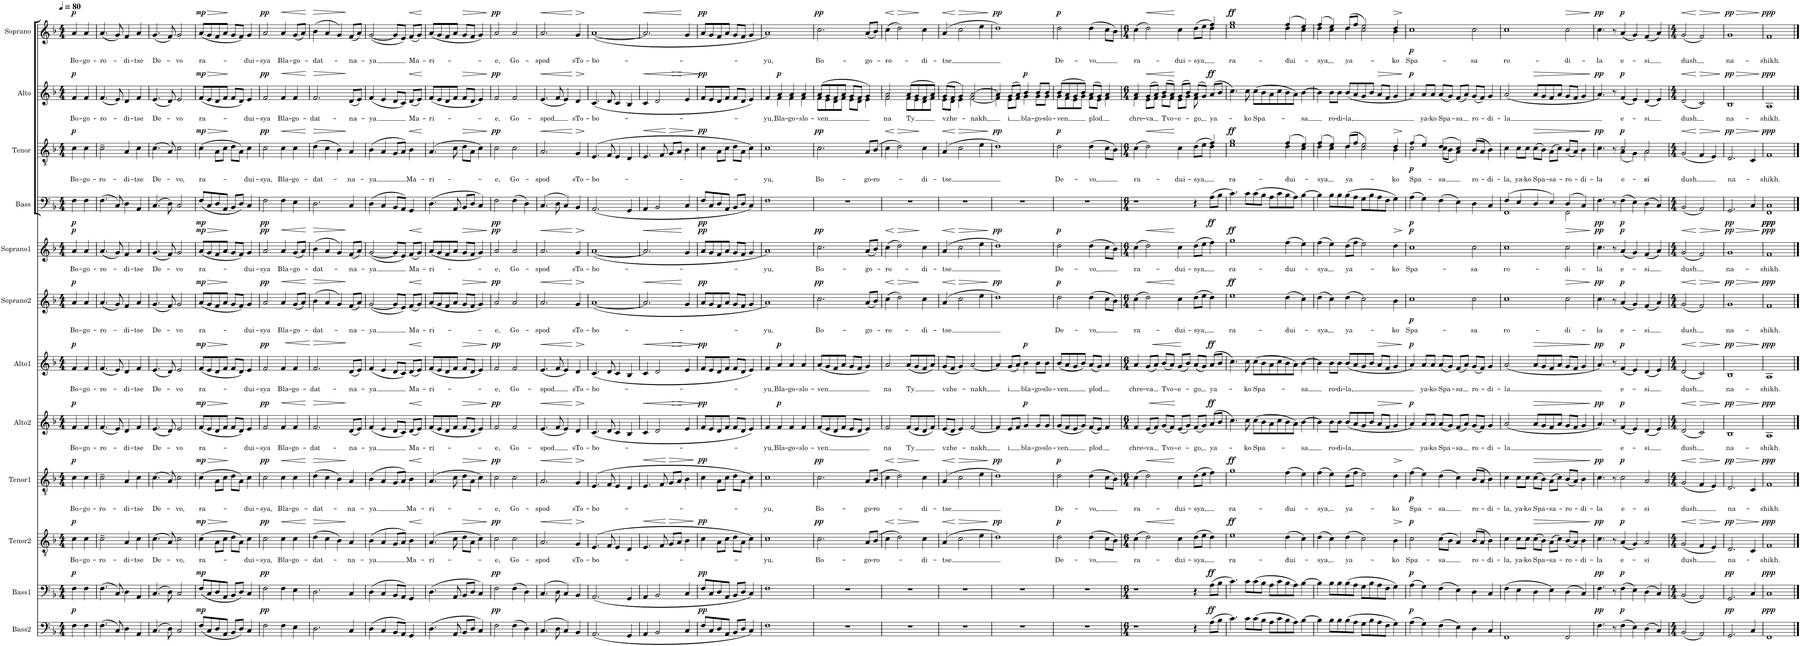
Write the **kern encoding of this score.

**kern	**dynam	**kern	**dynam	**kern	**text	**dynam	**kern	**text	**dynam	**kern	**text	**dynam	**kern	**text	**dynam	**kern	**text	**dynam	**kern	**text	**dynam	**kern	**dynam	**kern	**text	**dynam	**kern	**text	**dynam	**kern	**text	**dynam
*part12	*part12	*part11	*part11	*part10	*part10	*part10	*part9	*part9	*part9	*part8	*part8	*part8	*part7	*part7	*part7	*part6	*part6	*part6	*part5	*part5	*part5	*part4	*part4	*part3	*part3	*part3	*part2	*part2	*part2	*part1	*part1	*part1
*staff12	*staff12	*staff11	*staff11	*staff10	*staff10	*staff10	*staff9	*staff9	*staff9	*staff8	*staff8	*staff8	*staff7	*staff7	*staff7	*staff6	*staff6	*staff6	*staff5	*staff5	*staff5	*staff4	*staff4	*staff3	*staff3	*staff3	*staff2	*staff2	*staff2	*staff1	*staff1	*staff1
*I"Bass2	*	*I"Bass1	*	*I"Tenor2	*	*	*I"Tenor1	*	*	*I"Alto2	*	*	*I"Alto1	*	*	*I"Soprano2	*	*	*I"Soprano1	*	*	*I"Bass	*	*I"Tenor	*	*	*I"Alto	*	*	*I"Soprano	*	*
*I'B2.	*	*I'B1.	*	*I'T2.	*	*	*I'T1.	*	*	*I'A2.	*	*	*I'A1.	*	*	*I'S2.	*	*	*I'S1.	*	*	*I'B.	*	*I'T.	*	*	*I'A.	*	*	*I'S.	*	*
*clefF4	*	*clefF4	*	*clefGv2	*	*	*clefGv2	*	*	*clefG2	*	*	*clefG2	*	*	*clefG2	*	*	*clefG2	*	*	*clefF4	*	*clefGv2	*	*	*clefG2	*	*	*clefG2	*	*
*k[b-]	*	*k[b-]	*	*k[b-]	*	*	*k[b-]	*	*	*k[b-]	*	*	*k[b-]	*	*	*k[b-]	*	*	*k[b-]	*	*	*k[b-]	*	*k[b-]	*	*	*k[b-]	*	*	*k[b-]	*	*
*M4/4	*	*M4/4	*	*M4/4	*	*	*M4/4	*	*	*M4/4	*	*	*M4/4	*	*	*M4/4	*	*	*M4/4	*	*	*M4/4	*	*M4/4	*	*	*M4/4	*	*	*M4/4	*	*
*MM80	*	*MM80	*	*MM80	*	*	*MM80	*	*	*MM80	*	*	*MM80	*	*	*MM80	*	*	*MM80	*	*	*MM80	*	*MM80	*	*	*MM80	*	*	*MM80	*	*
=	=	=	=	=	=	=	=	=	=	=	=	=	=	=	=	=	=	=	=	=	=	=	=	=	=	=	=	=	=	=	=	=
!	!LO:DY:a	!	!LO:DY:a	!	!LO:LY:b	!LO:DY:a	!	!LO:LY:b	!LO:DY:a	!	!LO:LY:b	!LO:DY:a	!	!LO:LY:b	!LO:DY:a	!	!LO:LY:b	!LO:DY:a	!	!LO:LY:b	!LO:DY:a	!	!LO:DY:b	!	!LO:LY:b	!LO:DY:a	!	!LO:LY:b	!LO:DY:a	!	!LO:LY:b	!LO:DY:a
4F\	p	4F\	p	4c\	Bo-	p	4c\	Bo-	p	4f/	Bo-	p	4f/	Bo-	p	4a/	Bo-	p	4a/	Bo-	p	4F\	p	4c\	Bo-	p	4f/	Bo-	p	4a/	Bo-	p
!	!	!	!	!	!LO:LY:b	!	!	!LO:LY:b	!	!	!LO:LY:b	!	!	!LO:LY:b	!	!	!LO:LY:b	!	!	!LO:LY:b	!	!	!	!	!LO:LY:b	!	!	!LO:LY:b	!	!	!LO:LY:b	!
4F\	.	4F\	.	4c\	-go-	.	4c\	-go-	.	4f/	-go-	.	4f/	-go-	.	4a/	-go-	.	4a/	-go-	.	4F\	.	4c\	-go-	.	4f/	-go-	.	4a/	-go-	.
=1	=1	=1	=1	=1	=1	=1	=1	=1	=1	=1	=1	=1	=1	=1	=1	=1	=1	=1	=1	=1	=1	=1	=1	=1	=1	=1	=1	=1	=1	=1	=1	=1
!	!	!	!	!	!LO:LY:b	!	!	!LO:LY:b	!	!	!LO:LY:b	!	!	!LO:LY:b	!	!	!LO:LY:b	!	!	!LO:LY:b	!	!	!	!	!LO:LY:b	!	!	!LO:LY:b	!	!	!LO:LY:b	!
(4.F\	.	(4.F\	.	2c~\	-ro-	.	2c~\	-ro-	.	(4.f/	-ro-	.	(4.f/	-ro-	.	(4.a/	-ro-	.	(4.a/	-ro-	.	(4.F\	.	2c~\	-ro-	.	(4.f/	-ro-	.	(4.a/	-ro-	.
8C/)	.	8C/)	.	.	.	.	.	.	.	8e/)	.	.	8e/)	.	.	8g/)	.	.	8g/)	.	.	8C/)	.	.	.	.	8e/)	.	.	8g/)	.	.
!	!	!	!	!	!LO:LY:b	!	!	!LO:LY:b	!	!	!LO:LY:b	!	!	!LO:LY:b	!	!	!LO:LY:b	!	!	!LO:LY:b	!	!	!	!	!LO:LY:b	!	!	!LO:LY:b	!	!	!LO:LY:b	!
4D\	.	4D\	.	4A/	-di-	.	4A/	-di-	.	4d/	-di-	.	4d/	-di-	.	4f/	-di-	.	4f/	-di-	.	4D\	.	4A/	-di-	.	4d/	-di-	.	4f/	-di-	.
!	!	!	!	!	!LO:LY:b	!	!	!LO:LY:b	!	!	!LO:LY:b	!	!	!LO:LY:b	!	!	!LO:LY:b	!	!	!LO:LY:b	!	!	!	!	!LO:LY:b	!	!	!LO:LY:b	!	!	!LO:LY:b	!
4AA/	.	4AA/	.	4c\	-tse	.	4c\	-tse	.	4f/	-tse	.	4f/	-tse	.	4a/	-tse	.	4a/	-tse	.	4AA/	.	4c\	-tse	.	4f/	-tse	.	4a/	-tse	.
=2	=2	=2	=2	=2	=2	=2	=2	=2	=2	=2	=2	=2	=2	=2	=2	=2	=2	=2	=2	=2	=2	=2	=2	=2	=2	=2	=2	=2	=2	=2	=2	=2
!	!	!	!	!	!LO:LY:b	!	!	!LO:LY:b	!	!	!LO:LY:b	!	!	!LO:LY:b	!	!	!LO:LY:b	!	!	!LO:LY:b	!	!	!	!	!LO:LY:b	!	!	!LO:LY:b	!	!	!LO:LY:b	!
(4.C/	.	(4.C/	.	(4.c\	De-	.	(4.c\	De-	.	(4.e/	De-	.	(4.e/	De-	.	(4.g/	De-	.	(4.g/	De-	.	(4.C/	.	(4.c\	De-	.	(4.e/	De-	.	(4.g/	De-	.
8D\)	.	8D\)	.	8A/)	.	.	8A/)	.	.	8d/)	.	.	8d/)	.	.	8f/)	.	.	8f/)	.	.	8D\)	.	8A/)	.	.	8d/)	.	.	8f/)	.	.
!	!	!	!	!	!LO:LY:b	!	!	!LO:LY:b	!	!	!LO:LY:b	!	!	!LO:LY:b	!	!	!LO:LY:b	!	!	!LO:LY:b	!	!	!	!	!LO:LY:b	!	!	!LO:LY:b	!	!	!LO:LY:b	!
2C/	.	2C/	.	2c\	-vo,	.	2c\	-vo,	.	2e/	-vo	.	2e/	-vo	.	2g/	-vo	.	2g/	-vo	.	2C/	.	2c\	-vo,	.	2e/	-vo	.	2g/	-vo	.
=3	=3	=3	=3	=3	=3	=3	=3	=3	=3	=3	=3	=3	=3	=3	=3	=3	=3	=3	=3	=3	=3	=3	=3	=3	=3	=3	=3	=3	=3	=3	=3	=3
!	!LO:DY:a	!	!LO:DY:a	!	!LO:LY:b	!LO:HP:b	!	!LO:LY:b	!LO:HP:b	!	!LO:LY:b	!	!	!LO:LY:b	!	!	!LO:LY:b	!	!	!LO:LY:b	!	!	!	!	!LO:LY:b	!LO:HP:b	!	!LO:LY:b	!	!	!LO:LY:b	!
!	!	!	!	!	!	!LO:DY:n=1:a	!	!	!LO:DY:n=1:a	!	!	!LO:DY:a	!	!	!LO:DY:a	!	!	!LO:DY:a	!	!	!LO:DY:a	!	!LO:DY:b	!	!	!LO:DY:n=1:a	!	!	!LO:DY:a	!	!	!LO:DY:a
(8F/L	mp	(8F/L	mp	(4c\	ra-	> mp	(4c\	ra-	> mp	(8f/L	ra-	mp	(8f/L	ra-	mp	(8a/L	ra-	mp	(8a/L	ra-	mp	(8F/L	mp	(4c\	ra-	> mp	(8f/L	ra-	mp	(8a/L	ra-	mp
!	!	!	!	!	!	!	!	!	!	!	!	!LO:HP:b	!	!	!LO:HP:b	!	!	!LO:HP:b	!	!	!LO:HP:b	!	!	!	!	!	!	!	!LO:HP:b	!	!	!LO:HP:b
8C/	.	8C/	.	.	.	.	.	.	.	8e/	.	>	8e/	.	>	8g/	.	>	8g/	.	>	8C/	.	.	.	.	8e/	.	>	8g/	.	>
8D/	.	8D/	.	8A\L	.	.	8A\L	.	.	8d/	.	.	8d/	.	.	8f/	.	.	8f/	.	.	8D/	.	8A\L	.	.	8d/	.	.	8f/	.	.
8AA/J	.	8AA/J	.	8c\J	.	.	8c\J	.	.	8f/J	.	.	8f/J	.	.	8a/J	.	.	8a/J	.	.	8AA/J	.	8c\J	.	.	8f/J	.	.	8a/J	.	.
8BB-/L	.	8BB-/L	.	8d\L	.	]	8d\L	.	]	8f/L	.	]	8f/L	.	]	8g/L	.	]	8g/L	.	]	8BB-/L	.	8d\L	.	]	8f/L	.	]	8g/L	.	]
8D/J)	.	8D/J)	.	8A\J)	.	.	8A\J)	.	.	8d/J)	.	.	8d/J)	.	.	8f/J)	.	.	8f/J)	.	.	8D/J)	.	8A\J)	.	.	8d/J)	.	.	8f/J)	.	.
!	!	!	!	!	!LO:LY:b	!	!	!LO:LY:b	!	!	!LO:LY:b	!	!	!LO:LY:b	!	!	!LO:LY:b	!	!	!LO:LY:b	!	!	!	!	!LO:LY:b	!	!	!LO:LY:b	!	!	!LO:LY:b	!
4C/	.	4C/	.	4c\	-dui-	.	4c\	-dui-	.	4e/	dui-	.	4e/	dui-	.	4g/	dui-	.	4g/	dui-	.	4C/	.	4c\	-dui-	.	4e/	dui-	.	4g/	dui-	.
=4	=4	=4	=4	=4	=4	=4	=4	=4	=4	=4	=4	=4	=4	=4	=4	=4	=4	=4	=4	=4	=4	=4	=4	=4	=4	=4	=4	=4	=4	=4	=4	=4
!	!LO:DY:a	!	!LO:DY:a	!	!LO:LY:b	!LO:DY:a	!	!LO:LY:b	!LO:DY:a	!	!LO:LY:b	!LO:DY:a	!	!LO:LY:b	!LO:DY:a	!	!LO:LY:b	!LO:DY:a	!	!LO:LY:b	!LO:DY:a	!	!LO:DY:b	!	!LO:LY:b	!LO:DY:a	!	!LO:LY:b	!LO:DY:a	!	!LO:LY:b	!LO:DY:a
2F\	pp	2F\	pp	2c\	-sya,	pp	2c\	-sya,	pp	2f/	-sya	pp	2f/	-sya	pp	2a/	-sya	pp	2a/	-sya	pp	2F\	pp	2c\	-sya,	pp	2f/	-sya	pp	2a/	-sya	pp
!	!	!	!	!	!LO:LY:b	!LO:HP:b	!	!LO:LY:b	!LO:HP:b	!	!LO:LY:b	!LO:HP:b	!	!LO:LY:b	!LO:HP:b	!	!LO:LY:b	!LO:HP:b	!	!LO:LY:b	!LO:HP:b	!	!	!	!LO:LY:b	!LO:HP:b	!	!LO:LY:b	!LO:HP:b	!	!LO:LY:b	!LO:HP:b
4F\	.	4F\	.	4c\	Bla-	<	4c\	Bla-	<	4f/	Bla-	<	4f/	Bla-	<	4a/	Bla-	<	4a/	Bla-	<	4F\	.	4c\	Bla-	<	4f/	Bla-	<	4a/	Bla-	<
!	!	!	!	!	!LO:LY:b	!	!	!LO:LY:b	!	!	!LO:LY:b	!	!	!LO:LY:b	!	!	!LO:LY:b	!	!	!LO:LY:b	!	!	!	!	!LO:LY:b	!	!	!LO:LY:b	!	!	!LO:LY:b	!
4E\	.	4E\	.	4c\	-go-	.	4c\	-go-	.	4f/	-go-	.	4f/	-go-	.	(8g/L	-go-	.	(8g/L	-go-	.	4E\	.	4c\	-go-	.	4f/	-go-	.	(8g/L	-go-	.
.	.	.	.	.	.	.	.	.	.	.	.	.	.	.	.	8a/J)	.	.	8a/J)	.	.	.	.	.	.	.	.	.	.	8a/J)	.	.
.	.	.	.	.	.	[	.	.	[	.	.	[	.	.	[	.	.	[	.	.	[	.	.	.	.	[	.	.	[	.	.	[
=5	=5	=5	=5	=5	=5	=5	=5	=5	=5	=5	=5	=5	=5	=5	=5	=5	=5	=5	=5	=5	=5	=5	=5	=5	=5	=5	=5	=5	=5	=5	=5	=5
!	!	!	!	!	!LO:LY:b	!LO:HP:b	!	!LO:LY:b	!LO:HP:b	!	!LO:LY:b	!LO:HP:b	!	!LO:LY:b	!LO:HP:b	!	!LO:LY:b	!LO:HP:b	!	!LO:LY:b	!LO:HP:b	!	!	!	!LO:LY:b	!LO:HP:b	!	!LO:LY:b	!LO:HP:b	!	!LO:LY:b	!LO:HP:b
2.D\	.	2.D\	.	(4d\	-dat-	>	(4d\	-dat-	>	2.f/	-dat-	>	2.f/	-dat-	>	(4b-\	dat-	>	(4b-\	dat-	>	2.D\	.	(4d\	-dat-	>	2.f/	-dat-	>	(4b-\	dat-	>
.	.	.	.	4c\	.	.	4c\	.	.	.	.	.	.	.	.	4a/	.	.	4a/	.	.	.	.	4c\	.	.	.	.	.	4a/	.	.
.	.	.	.	4B-\)	.	.	4B-\)	.	.	.	.	.	.	.	.	4g/)	.	.	4g/)	.	.	.	.	4B-\)	.	.	.	.	.	4g/)	.	.
!	!	!	!	!	!LO:LY:b	!	!	!LO:LY:b	!	!	!LO:LY:b	!	!	!LO:LY:b	!	!	!LO:LY:b	!	!	!LO:LY:b	!	!	!	!	!LO:LY:b	!	!	!LO:LY:b	!	!	!LO:LY:b	!
4C/	.	4C/	.	4A/	-na-	]	4A/	-na-	]	(8d/L	-na-	]	(8d/L	-na-	]	(8f/L	-na-	]	(8f/L	-na-	]	4C/	.	4A/	-na-	]	(8d/L	-na-	]	(8f/L	-na-	]
.	.	.	.	.	.	.	.	.	.	8e/J)	.	.	8e/J)	.	.	8a/J)	.	.	8a/J)	.	.	.	.	.	.	.	8e/J)	.	.	8a/J)	.	.
=6	=6	=6	=6	=6	=6	=6	=6	=6	=6	=6	=6	=6	=6	=6	=6	=6	=6	=6	=6	=6	=6	=6	=6	=6	=6	=6	=6	=6	=6	=6	=6	=6
!	!	!	!	!	!LO:LY:b	!	!	!LO:LY:b	!	!	!LO:LY:b	!	!	!LO:LY:b	!	!	!LO:LY:b	!	!	!LO:LY:b	!	!	!	!	!LO:LY:b	!	!	!LO:LY:b	!	!	!LO:LY:b	!
(4D\	.	(4D\	.	(4B-\	-ya	.	(4B-\	-ya	.	(4f/	-ya	.	(4f/	-ya	.	([2g/	-ya	.	([2g/	-ya	.	(4D\	.	(4B-\	-ya	.	(4f/	-ya	.	([2g/	-ya	.
4C/	.	4C/	.	4A/	.	.	4A/	.	.	4e/	.	.	4e/	.	.	.	.	.	.	.	.	4C/	.	4A/	.	.	4e/	.	.	.	.	.
8BB-/L	.	8BB-/L	.	8G/L	.	.	8G/L	.	.	8d/L	.	.	8d/L	.	.	8g/L]	.	.	8g/L]	.	.	8BB-/L	.	8G/L	.	.	8d/L	.	.	8g/L]	.	.
8AA/J)	.	8AA/J)	.	8A/J)	.	.	8A/J)	.	.	8c/J)	.	.	8c/J)	.	.	8e/J)	.	.	8e/J)	.	.	8AA/J)	.	8A/J)	.	.	8c/J)	.	.	8e/J)	.	.
!	!	!	!	!	!LO:LY:b	!LO:HP:b	!	!LO:LY:b	!LO:HP:b	!	!LO:LY:b	!LO:HP:b	!	!LO:LY:b	!LO:HP:b	!	!LO:LY:b	!LO:HP:b	!	!LO:LY:b	!LO:HP:b	!	!	!	!LO:LY:b	!LO:HP:b	!	!LO:LY:b	!LO:HP:b	!	!LO:LY:b	!LO:HP:b
4GG/	.	4GG/	.	4B-\	Ma-	<	4B-\	Ma-	<	(8d/L	Ma-	<	(8d/L	Ma-	<	(8f/L	Ma-	<	(8f/L	Ma-	<	4GG/	.	4B-\	Ma-	<	(8d/L	Ma-	<	(8f/L	Ma-	<
.	.	.	.	.	.	.	.	.	.	8e/J)	.	.	8e/J)	.	.	8g/J)	.	.	8g/J)	.	.	.	.	.	.	.	8e/J)	.	.	8g/J)	.	.
.	.	.	.	.	.	[	.	.	[	.	.	[	.	.	[	.	.	[	.	.	[	.	.	.	.	[	.	.	[	.	.	[
=7	=7	=7	=7	=7	=7	=7	=7	=7	=7	=7	=7	=7	=7	=7	=7	=7	=7	=7	=7	=7	=7	=7	=7	=7	=7	=7	=7	=7	=7	=7	=7	=7
!	!	!	!	!	!LO:LY:b	!	!	!LO:LY:b	!	!	!LO:LY:b	!	!	!LO:LY:b	!	!	!LO:LY:b	!	!	!LO:LY:b	!	!	!	!	!LO:LY:b	!	!	!LO:LY:b	!	!	!LO:LY:b	!
(4.D\	.	(4.D\	.	(4.A/	-ri-	.	(4.A/	-ri-	.	(8f/L	-ri-	.	(8f/L	-ri-	.	(8a/L	-ri-	.	(8a/L	-ri-	.	(4.D\	.	(4.A/	-ri-	.	(8f/L	-ri-	.	(8a/L	-ri-	.
.	.	.	.	.	.	.	.	.	.	8e/	.	.	8e/	.	.	8g/	.	.	8g/	.	.	.	.	.	.	.	8e/	.	.	8g/	.	.
.	.	.	.	.	.	.	.	.	.	8d/	.	.	8d/	.	.	8f/	.	.	8f/	.	.	.	.	.	.	.	8d/	.	.	8f/	.	.
8AA/	.	8AA/	.	8c\	.	.	8c\	.	.	8f/J	.	.	8f/J	.	.	8a/J	.	.	8a/J	.	.	8AA/	.	8c\	.	.	8f/J	.	.	8a/J	.	.
!	!	!	!	!	!	!LO:HP:b	!	!	!LO:HP:b	!	!	!LO:HP:b	!	!	!LO:HP:b	!	!	!LO:HP:b	!	!	!LO:HP:b	!	!	!	!	!LO:HP:b	!	!	!LO:HP:b	!	!	!LO:HP:b
8BB-/L	.	8BB-/L	.	8d\L	.	>	8d\L	.	>	8f/L	.	>	8f/L	.	>	8g/L	.	>	8g/L	.	>	8BB-/L	.	8d\L	.	>	8f/L	.	>	8g/L	.	>
8D/J	.	8D/J	.	8A\J	.	.	8A\J	.	.	8d/J	.	.	8d/J	.	.	8f/J	.	.	8f/J	.	.	8D/J	.	8A\J	.	.	8d/J	.	.	8f/J	.	.
4C/)	.	4C/)	.	4c\)	.	.	4c\)	.	.	4e/)	.	.	4e/)	.	.	4g/)	.	.	4g/)	.	.	4C/)	.	4c\)	.	.	4e/)	.	.	4g/)	.	.
.	.	.	.	.	.	]	.	.	]	.	.	]	.	.	]	.	.	]	.	.	]	.	.	.	.	]	.	.	]	.	.	]
=8	=8	=8	=8	=8	=8	=8	=8	=8	=8	=8	=8	=8	=8	=8	=8	=8	=8	=8	=8	=8	=8	=8	=8	=8	=8	=8	=8	=8	=8	=8	=8	=8
!	!LO:DY:a	!	!LO:DY:a	!	!LO:LY:b	!LO:DY:a	!	!LO:LY:b	!LO:DY:a	!	!LO:LY:b	!LO:DY:a	!	!LO:LY:b	!LO:DY:a	!	!LO:LY:b	!LO:DY:a	!	!LO:LY:b	!LO:DY:a	!	!LO:DY:b	!	!LO:LY:b	!LO:DY:a	!	!LO:LY:b	!LO:DY:a	!	!LO:LY:b	!LO:DY:a
2F\	pp	2F\	pp	2c\	-e,	pp	2c\	-e,	pp	2f/	-e,	pp	2f/	-e,	pp	2a/	-e,	pp	2a/	-e,	pp	2F\	pp	2c\	-e,	pp	2f/	-e,	pp	2a/	-e,	pp
!	!	!	!	!	!LO:LY:b	!	!	!LO:LY:b	!	!	!LO:LY:b	!	!	!LO:LY:b	!	!	!LO:LY:b	!	!	!LO:LY:b	!	!	!	!	!LO:LY:b	!	!	!LO:LY:b	!	!	!LO:LY:b	!
(4F\	.	(4F\	.	2c\	Go-	.	2c\	Go-	.	2f/	Go-	.	2f/	Go-	.	2a/	Go-	.	2a/	Go-	.	(4F\	.	2c\	Go-	.	2f/	Go-	.	2a/	Go-	.
4D\)	.	4D\)	.	.	.	.	.	.	.	.	.	.	.	.	.	.	.	.	.	.	.	4D\)	.	.	.	.	.	.	.	.	.	.
=9	=9	=9	=9	=9	=9	=9	=9	=9	=9	=9	=9	=9	=9	=9	=9	=9	=9	=9	=9	=9	=9	=9	=9	=9	=9	=9	=9	=9	=9	=9	=9	=9
!	!	!	!	!	!LO:LY:b	!LO:HP:b	!	!LO:LY:b	!LO:HP:b	!	!LO:LY:b	!LO:HP:b	!	!LO:LY:b	!LO:HP:b	!	!LO:LY:b	!LO:HP:b	!	!LO:LY:b	!LO:HP:b	!	!	!	!LO:LY:b	!LO:HP:b	!	!LO:LY:b	!LO:HP:b	!	!LO:LY:b	!LO:HP:b
(4.C/	.	(4.C/	.	2.A/	-spod	<	2.A/	-spod	<	(4.e/	-spod	<	(4.e/	-spod	<	2.a/	-spod	<	2.a/	-spod	<	(4.C/	.	2.A/	-spod	<	(4.e/	-spod	<	2.a/	-spod	<
8D\	.	8D\	.	.	.	.	.	.	.	8f/	.	.	8f/	.	.	.	.	.	.	.	.	8D\	.	.	.	.	8f/	.	.	.	.	.
4C/)	.	4C/)	.	.	.	.	.	.	.	4e/)	.	.	4e/)	.	.	.	.	.	.	.	.	4C/)	.	.	.	.	4e/)	.	.	.	.	.
!	!	!	!	!	!LO:LY:b	!LO:HP:n=1:b	!	!LO:LY:b	!LO:HP:n=1:b	!	!LO:LY:b	!LO:HP:n=1:b	!	!LO:LY:b	!LO:HP:n=1:b	!	!LO:LY:b	!LO:HP:n=1:b	!	!LO:LY:b	!LO:HP:n=1:b	!	!	!	!LO:LY:b	!LO:HP:n=1:b	!	!LO:LY:b	!LO:HP:n=1:b	!	!LO:LY:b	!LO:HP:n=1:b
4BB-/	.	4BB-/	.	4G/	sTo-	[ >	4G/	sTo-	[ >	4d/	sTo-	[ >	4d/	sTo-	[ >	4g/	sTo-	[ >	4g/	sTo-	[ >	4BB-/	.	4G/	sTo-	[ >	4d/	sTo-	[ >	4g/	sTo-	[ >
.	.	.	.	.	.	]	.	.	]	.	.	]	.	.	]	.	.	]	.	.	]	.	.	.	.	]	.	.	]	.	.	]
=10	=10	=10	=10	=10	=10	=10	=10	=10	=10	=10	=10	=10	=10	=10	=10	=10	=10	=10	=10	=10	=10	=10	=10	=10	=10	=10	=10	=10	=10	=10	=10	=10
!	!	!	!	!	!LO:LY:b	!	!	!LO:LY:b	!	!	!LO:LY:b	!	!	!LO:LY:b	!	!	!LO:LY:b	!	!	!LO:LY:b	!	!	!	!	!LO:LY:b	!	!	!LO:LY:b	!	!	!LO:LY:b	!
(2.AA/	.	(2.AA/	.	(4.E/	-bo-	.	(4.E/	-bo-	.	(4.c/	-bo-	.	(4.c/	-bo-	.	([1a	-bo-	.	([1a	-bo-	.	(2.AA/	.	(4.E/	-bo-	.	(4.c/	-bo-	.	([1a	-bo-	.
.	.	.	.	8F/	.	.	8F/	.	.	8d/	.	.	8d/	.	.	.	.	.	.	.	.	.	.	8F/	.	.	8d/	.	.	.	.	.
.	.	.	.	4E/	.	.	4E/	.	.	4c/	.	.	4c/	.	.	.	.	.	.	.	.	.	.	4E/	.	.	4c/	.	.	.	.	.
4GG/	.	4GG/	.	4D/	.	.	4D/	.	.	4B-/	.	.	4B-/	.	.	.	.	.	.	.	.	4GG/	.	4D/	.	.	4B-/	.	.	.	.	.
=11	=11	=11	=11	=11	=11	=11	=11	=11	=11	=11	=11	=11	=11	=11	=11	=11	=11	=11	=11	=11	=11	=11	=11	=11	=11	=11	=11	=11	=11	=11	=11	=11
!	!	!	!	!	!	!LO:HP:b	!	!	!LO:HP:b	!	!	!LO:HP:b	!	!	!LO:HP:b	!	!	!LO:HP:b	!	!	!LO:HP:b	!	!	!	!	!LO:HP:b	!	!	!LO:HP:b	!	!	!LO:HP:b
4AA/	.	4AA/	.	4.E/	.	<	4.E/	.	<	4c/	.	<	4c/	.	<	2.a/]	.	<	2.a/]	.	<	4AA/	.	4.E/	.	<	4c/	.	<	2.a/]	.	<
2BB-/	.	2BB-/	.	.	.	.	.	.	.	2d/	.	.	2d/	.	.	.	.	.	.	.	.	2BB-/	.	.	.	.	2d/	.	.	.	.	.
.	.	.	.	8F/	.	.	8F/	.	.	.	.	.	.	.	.	.	.	.	.	.	.	.	.	8F/	.	.	.	.	.	.	.	.
!	!	!	!	!	!	!LO:HP:n=1:b	!	!	!LO:HP:n=1:b	!	!	!	!	!	!	!	!	!	!	!	!	!	!	!	!	!LO:HP:n=1:b	!	!	!	!	!	!
.	.	.	.	8G/L	.	[ >	8G/L	.	[ >	.	.	.	.	.	.	.	.	.	.	.	.	.	.	8G/L	.	[ >	.	.	.	.	.	.
.	.	.	.	8A/J	.	.	8A/J	.	.	.	.	.	.	.	.	.	.	.	.	.	.	.	.	8A/J	.	.	.	.	.	.	.	.
!	!	!	!	!	!	!	!	!	!	!	!	!LO:HP:n=1:b	!	!	!LO:HP:n=1:b	!	!	!	!	!	!	!	!	!	!	!	!	!	!LO:HP:n=1:b	!	!	!
4C/	.	4C/	.	4B-\	.	.	4B-\	.	.	4e/	.	[ >	4e/	.	[ >	4g/	.	[	4g/	.	[	4C/	.	4B-\	.	.	4e/	.	[ >	4g/	.	[
.	.	.	.	.	.	]	.	.	]	.	.	.	.	.	.	.	.	.	.	.	.	.	.	.	.	]	.	.	.	.	.	.
=12	=12	=12	=12	=12	=12	=12	=12	=12	=12	=12	=12	=12	=12	=12	=12	=12	=12	=12	=12	=12	=12	=12	=12	=12	=12	=12	=12	=12	=12	=12	=12	=12
!	!LO:DY:a	!	!LO:DY:a	!	!	!LO:DY:a	!	!	!LO:DY:a	!	!	!LO:DY:a	!	!	!LO:DY:a	!	!	!LO:DY:a	!	!	!LO:DY:a	!	!LO:DY:b	!	!	!LO:DY:a	!	!	!LO:DY:a	!	!	!LO:DY:a
8F/L	pp	8F/L	pp	4c\	.	pp	4c\	.	pp	8f/L	.	pp	8f/L	.	pp	8a/L	.	pp	8a/L	.	pp	8F/L	pp	4c\	.	pp	8f/L	.	pp	8a/L	.	pp
8C/	.	8C/	.	.	.	.	.	.	.	8e/	.	.	8e/	.	.	8g/	.	.	8g/	.	.	8C/	.	.	.	.	8e/	.	.	8g/	.	.
8D/	.	8D/	.	8A\L	.	.	8A\L	.	.	8d/	.	]	8d/	.	]	8f/	.	.	8f/	.	.	8D/	.	8A\L	.	.	8d/	.	]	8f/	.	.
8AA/J	.	8AA/J	.	8c\J	.	.	8c\J	.	.	8f/J	.	.	8f/J	.	.	8a/J	.	.	8a/J	.	.	8AA/J	.	8c\J	.	.	8f/J	.	.	8a/J	.	.
8BB-/L	.	8BB-/L	.	8d\L	.	.	8d\L	.	.	8f/L	.	.	8f/L	.	.	8g/L	.	.	8g/L	.	.	8BB-/L	.	8d\L	.	.	8f/L	.	.	8g/L	.	.
8D/J	.	8D/J	.	8A\J	.	.	8A\J	.	.	8d/J	.	.	8d/J	.	.	8f/J	.	.	8f/J	.	.	8D/J	.	8A\J	.	.	8d/J	.	.	8f/J	.	.
4C/)	.	4C/)	.	4c\)	.	.	4c\)	.	.	4e/)	.	.	4e/)	.	.	4g/	.	.	4g/	.	.	4C/)	.	4c\)	.	.	4e/)	.	.	4g/	.	.
=13	=13	=13	=13	=13	=13	=13	=13	=13	=13	=13	=13	=13	=13	=13	=13	=13	=13	=13	=13	=13	=13	=13	=13	=13	=13	=13	=13	=13	=13	=13	=13	=13
!	!	!	!	!	!LO:LY:b	!	!	!LO:LY:b	!	!	!LO:LY:b	!	!	!LO:LY:b	!	!	!LO:LY:b	!	!	!LO:LY:b	!	!	!	!	!LO:LY:b	!	!	!LO:LY:b	!	!	!LO:LY:b	!
*	*	*	*	*	*	*	*	*	*	*	*	*	*	*	*	*	*	*	*	*	*	*	*	*	*	*	*^	*	*	*	*	*
1F	.	1F	.	1c	-yu,	.	1c	-yu,	.	4f/	-yu,	.	4f/	-yu,	.	1a)	-yu,	.	1a)	-yu,	.	1F	.	1c	-yu,	.	4f/	4f/	-yu,	.	1a)	-yu,	.
!	!	!	!	!	!	!	!	!	!	!	!LO:LY:b	!LO:DY:a	!	!LO:LY:b	!LO:DY:a	!	!	!	!	!	!	!	!	!	!	!	!	!	!LO:LY:b	!LO:DY:a	!	!	!
.	.	.	.	.	.	.	.	.	.	4f/	Bla-	p	4a/	Bla-	p	.	.	.	.	.	.	.	.	.	.	.	4a/	4f\	Bla-	p	.	.	.
!	!	!	!	!	!	!	!	!	!	!	!LO:LY:b	!	!	!LO:LY:b	!	!	!	!	!	!	!	!	!	!	!	!	!	!	!LO:LY:b	!	!	!	!
.	.	.	.	.	.	.	.	.	.	4f/	-go-	.	4a/	-go-	.	.	.	.	.	.	.	.	.	.	.	.	4a/	4f\	-go-	.	.	.	.
!	!	!	!	!	!	!	!	!	!	!	!LO:LY:b	!	!	!LO:LY:b	!	!	!	!	!	!	!	!	!	!	!	!	!	!	!LO:LY:b	!	!	!	!
.	.	.	.	.	.	.	.	.	.	4f/	-slo-	.	4a/	-slo-	.	.	.	.	.	.	.	.	.	.	.	.	4a/	4f\	-slo-	.	.	.	.
=14	=14	=14	=14	=14	=14	=14	=14	=14	=14	=14	=14	=14	=14	=14	=14	=14	=14	=14	=14	=14	=14	=14	=14	=14	=14	=14	=14	=14	=14	=14	=14	=14	=14
!	!	!	!	!	!LO:LY:b	!LO:DY:a	!	!LO:LY:b	!LO:DY:a	!	!LO:LY:b	!	!	!LO:LY:b	!	!	!LO:LY:b	!LO:DY:a	!	!LO:LY:b	!LO:DY:a	!	!	!	!LO:LY:b	!LO:DY:a	!	!	!LO:LY:b	!	!	!LO:LY:b	!LO:DY:a
1r	.	1r	.	2.c\	Bo-	pp	2.c\	Bo-	pp	(8f/L	-ven	.	(8a/L	-ven	.	2.cc\	Bo-	pp	2.cc\	Bo-	pp	1r	.	2.c\	Bo-	pp	(8a/L	8f\L	-ven	.	2.cc\	Bo-	pp
.	.	.	.	.	.	.	.	.	.	8e/	.	.	8g/	.	.	.	.	.	.	.	.	.	.	.	.	.	8g/	8e\	.	.	.	.	.
.	.	.	.	.	.	.	.	.	.	8d/	.	.	8f/	.	.	.	.	.	.	.	.	.	.	.	.	.	8f/	8d\	.	.	.	.	.
.	.	.	.	.	.	.	.	.	.	8f/J	.	.	8a/J	.	.	.	.	.	.	.	.	.	.	.	.	.	8a/J	8f\J	.	.	.	.	.
.	.	.	.	.	.	.	.	.	.	8e/L	.	.	8g/L	.	.	.	.	.	.	.	.	.	.	.	.	.	8g/L	8e\L	.	.	.	.	.
.	.	.	.	.	.	.	.	.	.	8d/J	.	.	8f/J	.	.	.	.	.	.	.	.	.	.	.	.	.	8f/J	8d\J	.	.	.	.	.
!	!	!	!	!	!LO:LY:b	!	!	!LO:LY:b	!	!	!	!	!	!	!	!	!LO:LY:b	!	!	!LO:LY:b	!	!	!	!	!LO:LY:b	!	!	!	!	!	!	!LO:LY:b	!
.	.	.	.	8A/L	-go-	.	8A/L	-go-	.	4e/)	.	.	4g/)	.	.	(8a/L	-go-	.	(8a/L	-go-	.	.	.	8A/L	-go-	.	4g/)	4e\	.	.	(8a/L	-go-	.
!	!	!	!	!	!LO:LY:b	!	!	!LO:LY:b	!	!	!	!	!	!	!	!	!	!	!	!	!	!	!	!	!LO:LY:b	!	!	!	!	!	!	!	!
.	.	.	.	(8B-/J	-ro-	.	(8B-/J	-ro-	.	.	.	.	.	.	.	8b-/J)	.	.	8b-/J)	.	.	.	.	(8B-/J	-ro-	.	.	.	.	.	8b-/J)	.	.
=15	=15	=15	=15	=15	=15	=15	=15	=15	=15	=15	=15	=15	=15	=15	=15	=15	=15	=15	=15	=15	=15	=15	=15	=15	=15	=15	=15	=15	=15	=15	=15	=15	=15
!	!	!	!	!	!	!LO:HP:b	!	!	!LO:HP:b	!	!LO:LY:b	!	!	!LO:LY:b	!	!	!LO:LY:b	!LO:HP:b	!	!LO:LY:b	!LO:HP:b	!	!	!	!	!LO:HP:b	!	!	!LO:LY:b	!	!	!LO:LY:b	!LO:HP:b
1r	.	1r	.	4c\	.	<	4c\	.	<	2f/	na	.	2a/	na	.	(4cc\	-ro-	<	(4cc\	-ro-	<	1r	.	4c\	.	<	2a/	2f\	na	.	(4cc\	-ro-	<
!	!	!	!	!	!	!LO:HP:n=1:b	!	!	!LO:HP:n=1:b	!	!	!	!	!	!	!	!	!LO:HP:n=1:b	!	!	!LO:HP:n=1:b	!	!	!	!	!LO:HP:n=1:b	!	!	!	!	!	!	!LO:HP:n=1:b
.	.	.	.	2d\)	.	[ >	2d\)	.	[ >	.	.	.	.	.	.	2dd\)	.	[ >	2dd\)	.	[ >	.	.	2d\)	.	[ >	.	.	.	.	2dd\)	.	[ >
!	!	!	!	!	!	!	!	!	!	!	!LO:LY:b	!	!	!LO:LY:b	!	!	!	!	!	!	!	!	!	!	!	!	!	!	!LO:LY:b	!	!	!	!
.	.	.	.	.	.	.	.	.	.	(8f/L	-Ty	.	(8a/L	-Ty	.	.	.	.	.	.	.	.	.	.	.	.	(8a/L	8f\L	-Ty	.	.	.	.
.	.	.	.	.	.	.	.	.	.	8e/	.	.	8g/	.	.	.	.	.	.	.	.	.	.	.	.	.	8g/	8e\	.	.	.	.	.
!	!	!	!	!	!LO:LY:b	!	!	!LO:LY:b	!	!	!	!	!	!	!	!	!LO:LY:b	!	!	!LO:LY:b	!	!	!	!	!LO:LY:b	!	!	!	!	!	!	!LO:LY:b	!
.	.	.	.	4c\	-di-	]	4c\	-di-	]	8d/	.	.	8f/	.	.	4cc\	-di-	]	4cc\	-di-	]	.	.	4c\	-di-	]	8f/	8d\	.	.	4cc\	-di-	]
.	.	.	.	.	.	.	.	.	.	8f/J)	.	.	8a/J)	.	.	.	.	.	.	.	.	.	.	.	.	.	8a/J)	8f\J	.	.	.	.	.
=16	=16	=16	=16	=16	=16	=16	=16	=16	=16	=16	=16	=16	=16	=16	=16	=16	=16	=16	=16	=16	=16	=16	=16	=16	=16	=16	=16	=16	=16	=16	=16	=16	=16
!	!	!	!	!	!LO:LY:b	!LO:HP:b	!	!LO:LY:b	!LO:HP:b	!	!LO:LY:b	!	!	!LO:LY:b	!	!	!LO:LY:b	!LO:HP:b	!	!LO:LY:b	!LO:HP:b	!	!	!	!LO:LY:b	!LO:HP:b	!	!	!LO:LY:b	!	!	!LO:LY:b	!LO:HP:b
1r	.	1r	.	(4A/	-tse	<	(4A/	-tse	<	(8e/L	vzhe-	.	(8g/L	vzhe-	.	(4a/	-tse	<	(4a/	-tse	<	1r	.	(4A/	-tse	<	(8g/L	8e\L	vzhe-	.	(4a/	-tse	<
.	.	.	.	.	.	.	.	.	.	8d/J	.	.	8f/J	.	.	.	.	.	.	.	.	.	.	.	.	.	8f/J	8d\J	.	.	.	.	.
!	!	!	!	!	!	!LO:HP:n=1:b	!	!	!LO:HP:n=1:b	!	!	!	!	!	!	!	!	!LO:HP:n=1:b	!	!	!LO:HP:n=1:b	!	!	!	!	!LO:HP:n=1:b	!	!	!	!	!	!	!LO:HP:n=1:b
.	.	.	.	2c\	.	[ >	2c\	.	[ >	4e/)	.	.	4g/)	.	.	2cc\	.	[ >	2cc\	.	[ >	.	.	2c\	.	[ >	4g/)	4e\	.	.	2cc\	.	[ >
!	!	!	!	!	!	!	!	!	!	!	!LO:LY:b	!	!	!LO:LY:b	!	!	!	!	!	!	!	!	!	!	!	!	!	!	!LO:LY:b	!	!	!	!
.	.	.	.	.	.	.	.	.	.	[2f/	-nakh,	.	[2a/	-nakh,	.	.	.	.	.	.	.	.	.	.	.	.	[2a/	[2f\	-nakh,	.	.	.	.
.	.	.	.	4e\	.	.	4e\	.	.	.	.	.	.	.	.	4ee\	.	.	4ee\	.	.	.	.	4e\	.	.	.	.	.	.	4ee\	.	.
*	*	*	*	*	*	*	*	*	*	*	*	*	*	*	*	*	*	*	*	*	*	*	*	*	*	*	*v	*v	*	*	*	*	*
.	.	.	.	.	.	]	.	.	]	.	.	.	.	.	.	.	.	]	.	.	]	.	.	.	.	]	.	.	.	.	.	]
=17	=17	=17	=17	=17	=17	=17	=17	=17	=17	=17	=17	=17	=17	=17	=17	=17	=17	=17	=17	=17	=17	=17	=17	=17	=17	=17	=17	=17	=17	=17	=17	=17
*	*	*	*	*	*	*	*	*	*	*	*	*	*	*	*	*	*	*	*	*	*	*	*	*	*	*	*^	*	*	*	*	*
!	!	!	!	!	!	!LO:DY:a	!	!	!LO:DY:a	!	!	!	!	!	!	!	!	!LO:DY:a	!	!	!LO:DY:a	!	!	!	!	!LO:DY:a	!	!	!	!	!	!	!LO:DY:a
1r	.	1r	.	1d)	.	pp	1d)	.	pp	4f/]	.	.	4a/]	.	.	1dd)	.	pp	1dd)	.	pp	1r	.	1d)	.	pp	4a/]	4f\]	.	.	1dd)	.	pp
!	!	!	!	!	!	!	!	!	!	!	!LO:LY:b	!	!	!LO:LY:b	!	!	!	!	!	!	!	!	!	!	!	!	!	!	!LO:LY:b	!	!	!	!
.	.	.	.	.	.	.	.	.	.	8e/L	-i	.	(8g/L	-i	.	.	.	.	.	.	.	.	.	.	.	.	(8g/L	8e\L	-i	.	.	.	.
.	.	.	.	.	.	.	.	.	.	8f/J	.	.	8a/J)	.	.	.	.	.	.	.	.	.	.	.	.	.	8a/J)	8f\J	.	.	.	.	.
!	!	!	!	!	!	!	!	!	!	!	!LO:LY:b	!LO:DY:a	!	!LO:LY:b	!LO:DY:a	!	!	!	!	!	!	!	!	!	!	!	!	!	!LO:LY:b	!LO:DY:a	!	!	!
.	.	.	.	.	.	.	.	.	.	4g/	bla-	p	4b-\	bla-	p	.	.	.	.	.	.	.	.	.	.	.	4b-/	4g\	bla-	p	.	.	.
!	!	!	!	!	!	!	!	!	!	!	!LO:LY:b	!	!	!LO:LY:b	!	!	!	!	!	!	!	!	!	!	!	!	!	!	!LO:LY:b	!	!	!	!
.	.	.	.	.	.	.	.	.	.	8g/L	-go-	.	8b-\L	-go-	.	.	.	.	.	.	.	.	.	.	.	.	8b-/L	8g\L	-go-	.	.	.	.
!	!	!	!	!	!	!	!	!	!	!	!LO:LY:b	!	!	!LO:LY:b	!	!	!	!	!	!	!	!	!	!	!	!	!	!	!LO:LY:b	!	!	!	!
.	.	.	.	.	.	.	.	.	.	8g/J	-slo-	.	8b-\J	-slo-	.	.	.	.	.	.	.	.	.	.	.	.	8b-/J	8g\J	-slo-	.	.	.	.
=18	=18	=18	=18	=18	=18	=18	=18	=18	=18	=18	=18	=18	=18	=18	=18	=18	=18	=18	=18	=18	=18	=18	=18	=18	=18	=18	=18	=18	=18	=18	=18	=18	=18
!	!	!	!	!	!LO:LY:b	!LO:DY:a	!	!LO:LY:b	!LO:DY:a	!	!LO:LY:b	!	!	!LO:LY:b	!	!	!LO:LY:b	!LO:DY:a	!	!LO:LY:b	!LO:DY:a	!	!	!	!LO:LY:b	!LO:DY:a	!	!	!LO:LY:b	!	!	!LO:LY:b	!LO:DY:a
1r	.	1r	.	2d\	De-	p	2d\	De-	p	(8g/L	-ven	.	(8b-/L	-ven	.	2dd\	De-	p	2dd\	De-	p	1r	.	2d\	De-	p	(8b-/L	8g\L	-ven	.	2dd\	De-	p
.	.	.	.	.	.	.	.	.	.	8f/	.	.	8a/	.	.	.	.	.	.	.	.	.	.	.	.	.	8a/	8f\	.	.	.	.	.
.	.	.	.	.	.	.	.	.	.	8e/	.	.	8g/	.	.	.	.	.	.	.	.	.	.	.	.	.	8g/	8e\	.	.	.	.	.
.	.	.	.	.	.	.	.	.	.	8g/J)	.	.	8b-/J)	.	.	.	.	.	.	.	.	.	.	.	.	.	8b-/J)	8g\J	.	.	.	.	.
!	!	!	!	!	!LO:LY:b	!	!	!LO:LY:b	!	!	!LO:LY:b	!	!	!LO:LY:b	!	!	!LO:LY:b	!	!	!LO:LY:b	!	!	!	!	!LO:LY:b	!	!	!	!LO:LY:b	!	!	!LO:LY:b	!
.	.	.	.	(4d\	-vo,	.	(4d\	-vo,	.	(8f/L	plod	.	(8a/L	plod	.	(4dd\	-vo,	.	(4dd\	-vo,	.	.	.	(4d\	-vo,	.	(8a/L	8f\L	plod	.	(4dd\	-vo,	.
.	.	.	.	.	.	.	.	.	.	8e/J)	.	.	8g/J)	.	.	.	.	.	.	.	.	.	.	.	.	.	8g/J)	8e\J	.	.	.	.	.
.	.	.	.	8c\L	.	.	8c\L	.	.	4f/	.	.	4a/	.	.	8cc\L	.	.	8cc\L	.	.	.	.	8c\L	.	.	4a/	4f\	.	.	8cc\L	.	.
.	.	.	.	8B-\J)	.	.	8B-\J)	.	.	.	.	.	.	.	.	8b-\J)	.	.	8b-\J)	.	.	.	.	8B-\J)	.	.	.	.	.	.	8b-\J)	.	.
=19	=19	=19	=19	=19	=19	=19	=19	=19	=19	=19	=19	=19	=19	=19	=19	=19	=19	=19	=19	=19	=19	=19	=19	=19	=19	=19	=19	=19	=19	=19	=19	=19	=19
*M6/4	*	*M6/4	*	*M6/4	*	*	*M6/4	*	*	*M6/4	*	*	*M6/4	*	*	*M6/4	*	*	*M6/4	*	*	*M6/4	*	*M6/4	*	*	*M6/4	*	*	*	*M6/4	*	*
!	!	!	!	!	!LO:LY:b	!	!	!LO:LY:b	!	!	!LO:LY:b	!	!	!LO:LY:b	!	!	!LO:LY:b	!	!	!LO:LY:b	!	!	!	!	!LO:LY:b	!	!	!	!LO:LY:b	!	!	!LO:LY:b	!
*	*	*	*	*	*	*	*	*	*	*	*	*	*	*	*	*	*	*	*	*	*	*	*	*^	*	*	*	*	*	*	*^	*	*
1r	.	1r	.	(4c\	ra-	.	(4c\	ra-	.	4f/	chre-	.	4a/	chre-	.	(4cc\	ra-	.	(4cc\	ra-	.	1r	.	(4c\	4ryy	ra-	.	4a/	4f\	chre-	.	(4cc\	4ryy	ra-	.
!	!	!	!	!	!	!LO:HP:b	!	!	!LO:HP:b	!	!LO:LY:b	!LO:HP:b	!	!LO:LY:b	!LO:HP:b	!	!	!LO:HP:b	!	!	!LO:HP:b	!	!	!	!	!	!LO:HP:b	!	!	!LO:LY:b	!LO:HP:b	!	!	!	!LO:HP:b
*	*	*	*	*	*	*	*	*	*	*	*	*	*	*	*	*	*	*	*	*	*	*	*	*v	*v	*	*	*	*	*	*	*v	*v	*	*
.	.	.	.	2d\)	.	<	2d\)	.	<	(8e/L	-va	<	(8g/L	-va	<	2dd\)	.	<	2dd\)	.	<	.	.	2d\)	.	<	(8g/L	8e\L	-va	<	2dd\)	.	<
.	.	.	.	.	.	.	.	.	.	8f/J)	.	.	8a/J)	.	.	.	.	.	.	.	.	.	.	.	.	.	8a/J)	8f\J	.	.	.	.	.
!	!	!	!	!	!	!	!	!	!	!	!LO:LY:b	!	!	!LO:LY:b	!	!	!	!	!	!	!	!	!	!	!	!	!	!	!LO:LY:b	!	!	!	!
.	.	.	.	.	.	.	.	.	.	(8g/L	Tvo-	.	(8b-/L	Tvo-	.	.	.	.	.	.	.	.	.	.	.	.	(8b-/L	8g\L	Tvo-	.	.	.	.
.	.	.	.	.	.	.	.	.	.	8f/J)	.	.	8a/J)	.	.	.	.	.	.	.	.	.	.	.	.	.	8a/J)	8f\J	.	.	.	.	.
!	!	!	!	!	!LO:LY:b	!	!	!LO:LY:b	!	!	!LO:LY:b	!	!	!LO:LY:b	!	!	!LO:LY:b	!	!	!LO:LY:b	!	!	!	!	!LO:LY:b	!	!	!	!LO:LY:b	!	!	!LO:LY:b	!
.	.	.	.	4c\	dui-	[	4c\	dui-	[	(8e/L	-e-	[	(8g/L	-e-	[	4cc\	dui-	[	4cc\	dui-	[	.	.	4c\	dui-	[	(8g/L	8e\L	-e-	[	4cc\	dui-	[
.	.	.	.	.	.	.	.	.	.	8g/J)	.	.	8b-/J)	.	.	.	.	.	.	.	.	.	.	.	.	.	8b-/J)	8g\J	.	.	.	.	.
!	!	!	!	!	!LO:LY:b	!	!	!LO:LY:b	!	!	!LO:LY:b	!	!	!LO:LY:b	!	!	!LO:LY:b	!	!	!LO:LY:b	!	!	!	!	!LO:LY:b	!	!	!	!LO:LY:b	!	!	!LO:LY:b	!
4r	.	4r	.	(8d\L	-sya,	.	(8d\L	-sya,	.	(8f/L	-go,	.	(8a/L	-go,	.	(8dd\L	-sya,	.	(8dd\L	-sya,	.	4r	.	(8d\L	-sya,	.	(8a/L	8f\	-go,	.	(8dd\L	-sya,	.
.	.	.	.	8e\J	.	.	8e\J	.	.	8g/J)	.	.	8g/J)	.	.	8ee\J	.	.	8ee\J	.	.	.	.	8e\J	.	.	8g/J)	8ryy	.	.	8ee\J	.	.
!	!LO:DY:a	!	!LO:DY:a	!	!	!	!	!	!	!	!LO:LY:b	!LO:DY:a	!	!LO:LY:b	!LO:DY:a	!	!	!	!	!	!	!	!LO:DY:b	!	!	!	!	!	!LO:LY:b	!LO:DY:a	!	!	!
*	*	*	*	*	*	*	*	*	*	*	*	*	*	*	*	*	*	*	*	*	*	*	*	*^	*	*	*	*	*	*	*^	*	*
(8A\L	ff	(8A\L	ff	4d\)	.	.	4f\)	.	.	(8a/L	ya-	ff	(8a/L	ya-	ff	4dd\)	.	.	4ff\)	.	.	(8A\L	ff	4f/)	4d\	.	.	(8a/L	4ryy	ya-	ff	4ff/)	4dd\	.	.
8B-\J	.	8B-\J	.	.	.	.	.	.	.	8b-/J	.	.	8b-/J	.	.	.	.	.	.	.	.	8B-\J	.	.	.	.	.	8b-/J	.	.	.	.	.	.	.
*	*	*	*	*	*	*	*	*	*	*	*	*	*	*	*	*	*	*	*	*	*	*	*	*	*	*	*	*v	*v	*	*	*	*	*	*
=20	=20	=20	=20	=20	=20	=20	=20	=20	=20	=20	=20	=20	=20	=20	=20	=20	=20	=20	=20	=20	=20	=20	=20	=20	=20	=20	=20	=20	=20	=20	=20	=20	=20	=20
!	!	!	!	!	!LO:LY:b	!LO:DY:a	!	!LO:LY:b	!LO:DY:a	!	!	!	!	!	!	!	!LO:LY:b	!LO:DY:a	!	!LO:LY:b	!LO:DY:a	!	!	!	!	!LO:LY:b	!LO:DY:a	!	!	!	!	!	!LO:LY:b	!LO:DY:a
4.c\)	.	4.c\)	.	1e	ra-	ff	1g	ra-	ff	4.cc\)	.	.	4.cc\)	.	.	1ee	ra-	ff	1gg	ra-	ff	4.c\)	.	1g	1e	ra-	ff	4.cc\)	.	.	1gg	1ee	ra-	ff
!	!	!	!	!	!	!	!	!	!	!	!LO:LY:b	!	!	!LO:LY:b	!	!	!	!	!	!	!	!	!	!	!	!	!	!	!LO:LY:b	!	!	!	!	!
8c\L	.	8c\L	.	.	.	.	.	.	.	8cc\	-ko	.	8cc\	-ko	.	.	.	.	.	.	.	8c\L	.	.	.	.	.	8cc\	-ko	.	.	.	.	.
!	!	!	!	!	!	!	!	!	!	!	!LO:LY:b	!	!	!LO:LY:b	!	!	!	!	!	!	!	!	!	!	!	!	!	!	!LO:LY:b	!	!	!	!	!
(8c\	.	(8c\	.	.	.	.	.	.	.	(8cc\L	Spa-	.	(8cc\L	Spa-	.	.	.	.	.	.	.	(8c\	.	.	.	.	.	(8cc\L	Spa-	.	.	.	.	.
8B-\J	.	8B-\J	.	.	.	.	.	.	.	8b-\	.	.	8b-\	.	.	.	.	.	.	.	.	8B-\J	.	.	.	.	.	8b-\	.	.	.	.	.	.
8A\L	.	8A\L	.	.	.	.	.	.	.	8a\	.	.	8a\	.	.	.	.	.	.	.	.	8A\L	.	.	.	.	.	8a\	.	.	.	.	.	.
8c\	.	8c\	.	.	.	.	.	.	.	8cc\	.	.	8cc\	.	.	.	.	.	.	.	.	8c\	.	.	.	.	.	8cc\	.	.	.	.	.	.
!	!	!	!	!	!LO:LY:b	!	!	!LO:LY:b	!	!	!	!	!	!	!	!	!LO:LY:b	!	!	!LO:LY:b	!	!	!	!	!	!LO:LY:b	!	!	!	!	!	!	!LO:LY:b	!
8B-\	.	8B-\	.	(4d\	-dui-	.	(4f\	-dui-	.	8b-\	.	.	8b-\	.	.	(4dd\	-dui-	.	(4ff\	-dui-	.	8B-\	.	(4f/	4d\	-dui-	.	8b-\	.	.	(4ff/	4dd\	-dui-	.
8A\J)	.	8A\J)	.	.	.	.	.	.	.	8a\J)	.	.	8a\J)	.	.	.	.	.	.	.	.	8A\J)	.	.	.	.	.	8a\J)	.	.	.	.	.	.
!	!	!	!	!	!	!	!	!	!	!	!LO:LY:b	!	!	!LO:LY:b	!	!	!	!	!	!	!	!	!	!	!	!	!	!	!LO:LY:b	!	!	!	!	!
[4B-\	.	[4B-\	.	4c\)	.	.	4e\)	.	.	[4b-\	-sa	.	[4b-\	-sa	.	4cc\)	.	.	4ee\)	.	.	[4B-\	.	4e/)	4c\	.	.	[4b-\	-sa	.	4ee/)	4cc\	.	.
=21	=21	=21	=21	=21	=21	=21	=21	=21	=21	=21	=21	=21	=21	=21	=21	=21	=21	=21	=21	=21	=21	=21	=21	=21	=21	=21	=21	=21	=21	=21	=21	=21	=21	=21
!	!	!	!	!	!LO:LY:b	!	!	!LO:LY:b	!	!	!	!	!	!	!	!	!LO:LY:b	!	!	!LO:LY:b	!	!	!	!	!	!LO:LY:b	!	!	!	!	!	!	!LO:LY:b	!
4B-\]	.	4B-\]	.	(4d\	-sya,	.	(4f\	-sya,	.	4b-\]	.	.	4b-\]	.	.	(4dd\	-sya,	.	(4ff\	-sya,	.	4B-\]	.	(4f/	4d\	-sya,	.	4b-\]	.	.	(4ff/	4dd\	-sya,	.
!	!	!	!	!	!	!	!	!	!	!	!LO:LY:b	!	!	!LO:LY:b	!	!	!	!	!	!	!	!	!	!	!	!	!	!	!LO:LY:b	!	!	!	!	!
8B-\L	.	8B-\L	.	4c\)	.	.	4e\)	.	.	8b-\L	ro-	.	8b-\L	ro-	.	4cc\)	.	.	4ee\)	.	.	8B-\L	.	4e/)	4c\	.	.	8b-\L	ro-	.	4ee/)	4cc\	.	.
!	!	!	!	!	!	!	!	!	!	!	!LO:LY:b	!	!	!LO:LY:b	!	!	!	!	!	!	!	!	!	!	!	!	!	!	!LO:LY:b	!	!	!	!	!
8B-\	.	8B-\	.	.	.	.	.	.	.	8b-\J	-di-	.	8b-\J	-di-	.	.	.	.	.	.	.	8B-\	.	.	.	.	.	8b-\J	-di-	.	.	.	.	.
!	!	!	!	!	!LO:LY:b	!	!	!LO:LY:b	!	!	!LO:LY:b	!	!	!LO:LY:b	!	!	!LO:LY:b	!	!	!LO:LY:b	!	!	!	!	!	!LO:LY:b	!	!	!LO:LY:b	!	!	!	!LO:LY:b	!
(8B-\	.	(8B-\	.	(4d\	ya-	.	(8d\L	ya-	.	(8b-/L	-la,	.	(8b-/L	-la,	.	(4dd\	ya-	.	(8dd\L	ya-	.	(8B-\	.	(8d/L	4d\	ya-	.	(8b-/L	-la,	.	(8dd/L	4dd\	ya-	.
8A\J	.	8A\J	.	.	.	.	8f\J	.	.	8a/	.	.	8a/	.	.	.	.	.	8ff\J	.	.	8A\J	.	8f/J	.	.	.	8a/	.	.	8ff/J	.	.	.
8G\L	.	8G\L	.	2c\)	.	.	2e\)	.	.	8g/	.	.	8g/	.	.	2cc\)	.	.	2ee\)	.	.	8G\L	.	2e/)	2c\	.	.	8g/	.	.	2ee/)	2cc\	.	.
8B-\	.	8B-\	.	.	.	.	.	.	.	8b-/J	.	.	8b-/J	.	.	.	.	.	.	.	.	8B-\	.	.	.	.	.	8b-/J	.	.	.	.	.	.
!	!	!	!	!	!	!	!	!	!	!	!	!LO:HP:b	!	!	!LO:HP:b	!	!	!	!	!	!	!	!	!	!	!	!	!	!	!LO:HP:b	!	!	!	!
8A\	.	8A\	.	.	.	.	.	.	.	8a/L	.	>	8a/L	.	>	.	.	.	.	.	.	8A\	.	.	.	.	.	8a/L	.	>	.	.	.	.
8F\J	.	8F\J	.	.	.	.	.	.	.	8f/J	.	.	8f/J	.	.	.	.	.	.	.	.	8F\J	.	.	.	.	.	8f/J	.	.	.	.	.	.
!	!	!	!	!	!LO:LY:b	!LO:HP:b	!	!LO:LY:b	!LO:HP:b	!	!	!	!	!	!	!	!LO:LY:b	!	!	!LO:LY:b	!LO:HP:b	!	!	!	!	!LO:LY:b	!LO:HP:b	!	!	!	!	!	!LO:LY:b	!LO:HP:b
4G\)	.	4G\)	.	4B-\	ko	>	4d\	-ko	>	4g/	.	.	4g/	.	.	4b-\	ko	.	4dd\	-ko	>	4G\)	.	4d/	4B-\	-ko	>	4g/	.	.	4dd/	4b-\	-ko	>
*	*	*	*	*	*	*	*	*	*	*	*	*	*	*	*	*	*	*	*	*	*	*	*	*v	*v	*	*	*	*	*	*v	*v	*	*
.	.	.	.	.	.	]	.	.	]	.	.	]	.	.	]	.	.	.	.	.	]	.	.	.	.	]	.	.	]	.	.	]
=22	=22	=22	=22	=22	=22	=22	=22	=22	=22	=22	=22	=22	=22	=22	=22	=22	=22	=22	=22	=22	=22	=22	=22	=22	=22	=22	=22	=22	=22	=22	=22	=22
!	!LO:DY:a	!	!LO:DY:a	!	!LO:LY:b	!LO:DY:a	!	!LO:LY:b	!LO:DY:b	!	!	!LO:DY:a	!	!	!LO:DY:a	!	!LO:LY:b	!LO:DY:b	!	!LO:LY:b	!LO:DY:a	!	!LO:DY:b	!	!LO:LY:b	!LO:DY:b	!	!	!LO:DY:a	!	!LO:LY:b	!LO:DY:b
*	*	*	*	*	*	*	*	*	*	*	*	*	*	*	*	*	*	*	*	*	*	*	*	*^	*	*	*	*	*	*	*	*
(4A\	p	(4A\	p	2c\	Spa-	p	(4f\	Spa-	p	4a/)	.	p	4a/)	.	p	1cc	Spa-	p	1cc	Spa-	p	(4A\	p	(4f/	2c\	Spa-	p	4a/)	.	p	1cc	Spa-	p
!	!	!	!	!	!	!	!	!	!	!	!LO:LY:b	!	!	!LO:LY:b	!	!	!	!	!	!	!	!	!	!	!	!	!	!	!LO:LY:b	!	!	!	!
4G\)	.	4G\)	.	.	.	.	4e\)	.	.	8a/L	ya-	.	8a/L	ya-	.	.	.	.	.	.	.	4G\)	.	4e/)	.	.	.	8a/L	ya-	.	.	.	.
!	!	!	!	!	!	!	!	!	!	!	!LO:LY:b	!	!	!LO:LY:b	!	!	!	!	!	!	!	!	!	!	!	!	!	!	!LO:LY:b	!	!	!	!
.	.	.	.	.	.	.	.	.	.	8a/J	-ko	.	8a/J	-ko	.	.	.	.	.	.	.	.	.	.	.	.	.	8a/J	-ko	.	.	.	.
!	!	!	!	!	!LO:LY:b	!	!	!LO:LY:b	!	!	!LO:LY:b	!	!	!LO:LY:b	!	!	!	!	!	!	!	!	!	!	!	!LO:LY:b	!	!	!LO:LY:b	!	!	!	!
(4F\	.	(4F\	.	(8c\L	-sa	.	(4d\	-sa	.	(8a/L	Spa-	.	(8a/L	Spa-	.	.	.	.	.	.	.	(4F\	.	(4d/	(8c\L	-sa	.	(8a/L	Spa-	.	.	.	.
.	.	.	.	8B-\J	.	.	.	.	.	8g/J)	.	.	8g/J)	.	.	.	.	.	.	.	.	.	.	.	8B-\J	.	.	8g/J)	.	.	.	.	.
!	!	!	!	!	!	!	!	!	!	!	!LO:LY:b	!	!	!LO:LY:b	!	!	!	!	!	!	!	!	!	!	!	!	!	!	!LO:LY:b	!	!	!	!
4E\)	.	4E\)	.	4A/)	.	.	4c\)	.	.	(8f/L	-sa	.	(8f/L	-sa	.	.	.	.	.	.	.	4E\)	.	4c/)	4A\)	.	.	(8f/L	-sa	.	.	.	.
.	.	.	.	.	.	.	.	.	.	8a/J)	.	.	8a/J)	.	.	.	.	.	.	.	.	.	.	.	.	.	.	8a/J)	.	.	.	.	.
!	!	!	!	!	!LO:LY:b	!	!	!LO:LY:b	!	!	!LO:LY:b	!	!	!LO:LY:b	!	!	!LO:LY:b	!	!	!LO:LY:b	!	!	!	!	!	!LO:LY:b	!	!	!LO:LY:b	!	!	!LO:LY:b	!
4D\	.	4D\	.	(8B-/L	ro-	.	(8B-/L	ro-	.	(8g/L	ro-	.	(8g/L	ro-	.	2cc\	-sa	.	2cc\	-sa	.	4D\	.	(8B-/L	2ryy	ro-	.	(8g/L	ro-	.	2cc\	-sa	.
.	.	.	.	8A/J	.	.	8A/J	.	.	8f/J)	.	.	8f/J)	.	.	.	.	.	.	.	.	.	.	8A/J	.	.	.	8f/J)	.	.	.	.	.
!	!	!	!	!	!LO:LY:b	!	!	!LO:LY:b	!	!	!LO:LY:b	!	!	!LO:LY:b	!	!	!	!	!	!	!	!	!	!	!	!LO:LY:b	!	!	!LO:LY:b	!	!	!	!
4C/	.	4C/	.	4B-\)	-di-	.	4B-\)	-di-	.	4g/	-di-	.	4g/	-di-	.	.	.	.	.	.	.	4C/	.	4B-\)	.	-di-	.	4g/	-di-	.	.	.	.
*	*	*	*	*	*	*	*	*	*	*	*	*	*	*	*	*	*	*	*	*	*	*	*	*v	*v	*	*	*	*	*	*	*	*
=23	=23	=23	=23	=23	=23	=23	=23	=23	=23	=23	=23	=23	=23	=23	=23	=23	=23	=23	=23	=23	=23	=23	=23	=23	=23	=23	=23	=23	=23	=23	=23	=23
!	!	!	!	!	!LO:LY:b	!	!	!LO:LY:b	!	!	!LO:LY:b	!	!	!LO:LY:b	!	!	!LO:LY:b	!	!	!LO:LY:b	!	!	!	!	!LO:LY:b	!	!	!LO:LY:b	!	!	!LO:LY:b	!
*	*	*	*	*	*	*	*	*	*	*	*	*	*	*	*	*	*	*	*	*	*	*^	*	*	*	*	*	*	*	*	*	*
1FF	.	(4F\	.	4c\	-la,	.	4c\	-la,	.	(2a/	-la	.	(2a/	-la	.	1cc	ro-	.	1cc	ro-	.	(4F/	1FF	.	4c\	-la,	.	(2a/	-la	.	1cc	ro-	.
!	!	!	!	!	!LO:LY:b	!	!	!LO:LY:b	!	!	!	!	!	!	!	!	!	!	!	!	!	!	!	!	!	!LO:LY:b	!	!	!	!	!	!	!
.	.	4E\	.	8c\L	ya-	.	8c\L	ya-	.	.	.	.	.	.	.	.	.	.	.	.	.	4E/	.	.	8c\L	ya-	.	.	.	.	.	.	.
!	!	!	!	!	!LO:LY:b	!	!	!LO:LY:b	!	!	!	!	!	!	!	!	!	!	!	!	!	!	!	!	!	!LO:LY:b	!	!	!	!	!	!	!
.	.	.	.	8c\J	-ko	.	8c\J	-ko	.	.	.	.	.	.	.	.	.	.	.	.	.	.	.	.	8c\J	-ko	.	.	.	.	.	.	.
!	!	!	!	!	!LO:LY:b	!LO:HP:b	!	!LO:LY:b	!LO:HP:b	!	!	!LO:HP:b	!	!	!LO:HP:b	!	!	!	!	!	!	!	!	!	!	!LO:LY:b	!LO:HP:b	!	!	!LO:HP:b	!	!	!
.	.	4D\	.	(8c\L	Spa-	>	(8c\L	Spa-	>	8a/L	.	>	8a/L	.	>	.	.	.	.	.	.	4D/	.	.	(8c\L	Spa-	>	8a/L	.	>	.	.	.
.	.	.	.	8B-\J)	.	.	8B-\J)	.	.	8g/	.	.	8g/	.	.	.	.	.	.	.	.	.	.	.	8B-\J)	.	.	8g/	.	.	.	.	.
!	!	!	!	!	!LO:LY:b	!	!	!LO:LY:b	!	!	!	!	!	!	!	!	!	!	!	!	!	!	!	!	!	!LO:LY:b	!	!	!	!	!	!	!
.	.	4E\)	.	(8A\L	-sa-	.	(8A\L	-sa-	.	8f/	.	.	8f/	.	.	.	.	.	.	.	.	4E/)	.	.	(8A\L	-sa-	.	8f/	.	.	.	.	.
.	.	.	.	8c\J)	.	.	8c\J)	.	.	8a/J	.	.	8a/J	.	.	.	.	.	.	.	.	.	.	.	8c\J)	.	.	8a/J	.	.	.	.	.
!	!	!	!	!	!LO:LY:b	!	!	!LO:LY:b	!	!	!	!	!	!	!	!	!LO:LY:b	!LO:HP:b	!	!LO:LY:b	!LO:HP:b	!	!	!	!	!LO:LY:b	!	!	!	!	!	!LO:LY:b	!LO:HP:b
2FF/	.	(4D\	.	(8B-/L	-ro-	.	(8B-/L	-ro-	.	8g/L	.	.	8g/L	.	.	2cc\	-di-	>	2cc\	-di-	>	(4D/	2FF\	.	(8B-/L	-ro-	.	8g/L	.	.	2cc\	-di-	>
.	.	.	.	8A/J)	.	.	8A/J)	.	.	8f/J	.	.	8f/J	.	.	.	.	.	.	.	.	.	.	.	8A/J)	.	.	8f/J	.	.	.	.	.
!	!	!	!	!	!LO:LY:b	!	!	!LO:LY:b	!	!	!	!	!	!	!	!	!	!	!	!	!	!	!	!	!	!LO:LY:b	!	!	!	!	!	!	!
.	.	4C/)	.	4B-\	-di-	.	4B-\	-di-	.	4g/	.	.	4g/	.	.	.	.	.	.	.	.	4C/)	.	.	4B-\	-di-	.	4g/	.	.	.	.	.
*	*	*	*	*	*	*	*	*	*	*	*	*	*	*	*	*	*	*	*	*	*	*v	*v	*	*	*	*	*	*	*	*	*	*
.	.	.	.	.	.	]	.	.	]	.	.	]	.	.	]	.	.	]	.	.	]	.	.	.	.	]	.	.	]	.	.	]
=24	=24	=24	=24	=24	=24	=24	=24	=24	=24	=24	=24	=24	=24	=24	=24	=24	=24	=24	=24	=24	=24	=24	=24	=24	=24	=24	=24	=24	=24	=24	=24	=24
!	!LO:DY:a	!	!LO:DY:a	!	!LO:LY:b	!LO:DY:a	!	!LO:LY:b	!LO:DY:a	!	!	!LO:DY:a	!	!	!LO:DY:a	!	!LO:LY:b	!LO:DY:a	!	!LO:LY:b	!LO:DY:a	!	!LO:DY:b	!	!LO:LY:b	!LO:DY:a	!	!	!LO:DY:a	!	!LO:LY:b	!LO:DY:a
*	*	*	*	*	*	*	*	*	*	*	*	*	*	*	*	*	*	*	*	*	*	*	*	*^	*	*	*	*	*	*	*	*
4.F\	pp	4.F\	pp	4.c\	-la	pp	4.c\	-la	pp	4.a/)	.	pp	4.a/)	.	pp	4.cc\	-la	pp	4.cc\	-la	pp	4.F\	pp	4.c\	2ryy	-la	pp	4.a/)	.	pp	4.cc\	-la	pp
8r	.	8r	.	8r	.	.	8r	.	.	8r	.	.	8r	.	.	8r	.	.	8r	.	.	8r	.	8r	.	.	.	8r	.	.	8r	.	.
!	!LO:DY:a	!	!LO:DY:a	!	!LO:LY:b	!LO:DY:a	!	!LO:LY:b	!LO:DY:a	!	!LO:LY:b	!LO:DY:a	!	!LO:LY:b	!LO:DY:a	!	!LO:LY:b	!LO:DY:a	!	!LO:LY:b	!LO:DY:a	!	!LO:DY:b	!	!	!LO:LY:b	!LO:DY:a	!	!LO:LY:b	!LO:DY:a	!	!LO:LY:b	!LO:DY:a
(4F\	p	(4F\	p	(4A/	e-	p	2c\	e-	p	(4f/	e-	p	(4f/	e-	p	(4a/	e-	p	(4a/	e-	p	(4F\	p	2c/	(4A\	e-	p	(4f/	e-	p	(4a/	e-	p
4E\)	.	4E\)	.	4G/)	.	.	.	.	.	4e/)	.	.	4e/)	.	.	4g/)	.	.	4g/)	.	.	4E\)	.	.	4G\)	.	.	4e/)	.	.	4g/)	.	.
!	!	!	!	!	!LO:LY:b	!	!	!LO:LY:b	!	!	!LO:LY:b	!	!	!LO:LY:b	!	!	!LO:LY:b	!	!	!LO:LY:b	!	!	!	!	!	!LO:LY:b	!	!	!	!	!	!	!
!	!	!	!	!	!	!	!	!	!	!	!	!	!	!	!	!	!	!	!	!	!	!	!	!	!	!LO:LY:b	!	!	!LO:LY:b	!	!	!LO:LY:b	!
(4D\	.	(4D\	.	2A/	-si	.	2A/	-si	.	(4d/	-si	.	(4d/	-si	.	(4f/	-si	.	(4f/	-si	.	(4D\	.	2A/	2A\	-si	.	(4d/	-si	.	(4f/	-si	.
4C/)	.	4C/)	.	.	.	.	.	.	.	4e/)	.	.	4e/)	.	.	4a/)	.	.	4a/)	.	.	4C/)	.	.	.	.	.	4e/)	.	.	4a/)	.	.
*	*	*	*	*	*	*	*	*	*	*	*	*	*	*	*	*	*	*	*	*	*	*	*	*v	*v	*	*	*	*	*	*	*	*
=25	=25	=25	=25	=25	=25	=25	=25	=25	=25	=25	=25	=25	=25	=25	=25	=25	=25	=25	=25	=25	=25	=25	=25	=25	=25	=25	=25	=25	=25	=25	=25	=25
*M4/4	*	*M4/4	*	*M4/4	*	*	*M4/4	*	*	*M4/4	*	*	*M4/4	*	*	*M4/4	*	*	*M4/4	*	*	*M4/4	*	*M4/4	*	*	*M4/4	*	*	*M4/4	*	*
!	!	!	!	!	!LO:LY:b	!LO:HP:b	!	!LO:LY:b	!LO:HP:b	!	!LO:LY:b	!LO:HP:b	!	!LO:LY:b	!LO:HP:b	!	!LO:LY:b	!LO:HP:b	!	!LO:LY:b	!LO:HP:b	!	!	!	!LO:LY:b	!LO:HP:b	!	!LO:LY:b	!LO:HP:b	!	!LO:LY:b	!LO:HP:b
(2BB-/	.	(2BB-/	.	(2G/	dush	<	(2G/	dush	<	(2d/	dush	<	(2d/	dush	<	(2g/	dush	<	(2g/	dush	<	(2BB-/	.	(2G/	dush	<	(2d/	dush	<	(2g/	dush	<
!	!	!	!	!	!	!LO:HP:n=1:b	!	!	!LO:HP:n=1:b	!	!	!LO:HP:n=1:b	!	!	!LO:HP:n=1:b	!	!	!LO:HP:n=1:b	!	!	!LO:HP:n=1:b	!	!	!	!	!LO:HP:n=1:b	!	!	!LO:HP:n=1:b	!	!	!LO:HP:n=1:b
2AA/)	.	2AA/)	.	4F/	.	[ >	4F/	.	[ >	2c/)	.	[ >	2c/)	.	[ >	2f/)	.	[ >	2f/)	.	[ >	2AA/)	.	4F/	.	[ >	2c/)	.	[ >	2f/)	.	[ >
.	.	.	.	4E/)	.	.	4E/)	.	.	.	.	.	.	.	.	.	.	.	.	.	.	.	.	4E/)	.	.	.	.	.	.	.	.
.	.	.	.	.	.	]	.	.	]	.	.	]	.	.	]	.	.	]	.	.	]	.	.	.	.	]	.	.	]	.	.	]
=26	=26	=26	=26	=26	=26	=26	=26	=26	=26	=26	=26	=26	=26	=26	=26	=26	=26	=26	=26	=26	=26	=26	=26	=26	=26	=26	=26	=26	=26	=26	=26	=26
!	!LO:DY:a	!	!LO:DY:a	!	!LO:LY:b	!LO:HP:b	!	!LO:LY:b	!LO:HP:b	!	!LO:LY:b	!LO:HP:b	!	!LO:LY:b	!LO:HP:b	!	!LO:LY:b	!LO:HP:b	!	!LO:LY:b	!LO:HP:b	!	!	!	!LO:LY:b	!LO:HP:b	!	!LO:LY:b	!LO:HP:b	!	!LO:LY:b	!LO:HP:b
!	!	!	!	!	!	!LO:DY:n=1:a	!	!	!LO:DY:n=1:a	!	!	!LO:DY:n=1:a	!	!	!LO:DY:n=1:a	!	!	!LO:DY:n=1:a	!	!	!LO:DY:n=1:a	!	!LO:DY:b	!	!	!LO:DY:n=1:a	!	!	!LO:DY:n=1:a	!	!	!LO:DY:n=1:a
2.GG/	pp	2.GG/	pp	2.D/	na-	> pp	2.D/	na-	> pp	1B-	na-	> pp	1B-	na-	> pp	1g	na-	> pp	1g	na-	> pp	2.GG/	pp	2.D/	na-	> pp	1B-	na-	> pp	1g	na-	> pp
4C/	.	4C/	.	4C/	.	.	4C/	.	.	.	.	.	.	.	.	.	.	.	.	.	.	4C/	.	4C/	.	.	.	.	.	.	.	.
.	.	.	.	.	.	]	.	.	]	.	.	]	.	.	]	.	.	]	.	.	]	.	.	.	.	]	.	.	]	.	.	]
=27	=27	=27	=27	=27	=27	=27	=27	=27	=27	=27	=27	=27	=27	=27	=27	=27	=27	=27	=27	=27	=27	=27	=27	=27	=27	=27	=27	=27	=27	=27	=27	=27
!	!LO:DY:a	!	!LO:DY:a	!	!LO:LY:b	!LO:DY:a	!	!LO:LY:b	!LO:DY:a	!	!LO:LY:b	!LO:DY:a	!	!LO:LY:b	!LO:DY:a	!	!LO:LY:b	!LO:DY:a	!	!LO:LY:b	!LO:DY:a	!	!LO:DY:b	!	!LO:LY:b	!	!	!LO:LY:b	!	!	!LO:LY:b	!
*	*	*	*	*	*	*	*	*	*	*	*	*	*	*	*	*	*	*	*	*	*	*^	*	*	*	*	*	*	*	*	*	*
!	!	!	!	!	!	!	!	!	!	!	!	!	!	!	!	!	!	!	!	!	!	!	!	!LO:DY:n=1:b	!	!	!LO:DY:a	!	!	!LO:DY:a	!	!	!LO:DY:a
1FF	ppp	1C	ppp	1F	-shikh.	ppp	1F	-shikh.	ppp	1A	-shikh.	ppp	1A	-shikh.	ppp	1f	-shikh.	ppp	1f	-shikh.	ppp	1C	1FF	ppp ppp	1F	-shikh.	ppp	1A	-shikh.	ppp	1f	-shikh.	ppp
*	*	*	*	*	*	*	*	*	*	*	*	*	*	*	*	*	*	*	*	*	*	*v	*v	*	*	*	*	*	*	*	*	*	*
==	==	==	==	==	==	==	==	==	==	==	==	==	==	==	==	==	==	==	==	==	==	==	==	==	==	==	==	==	==	==	==	==
*-	*-	*-	*-	*-	*-	*-	*-	*-	*-	*-	*-	*-	*-	*-	*-	*-	*-	*-	*-	*-	*-	*-	*-	*-	*-	*-	*-	*-	*-	*-	*-	*-
